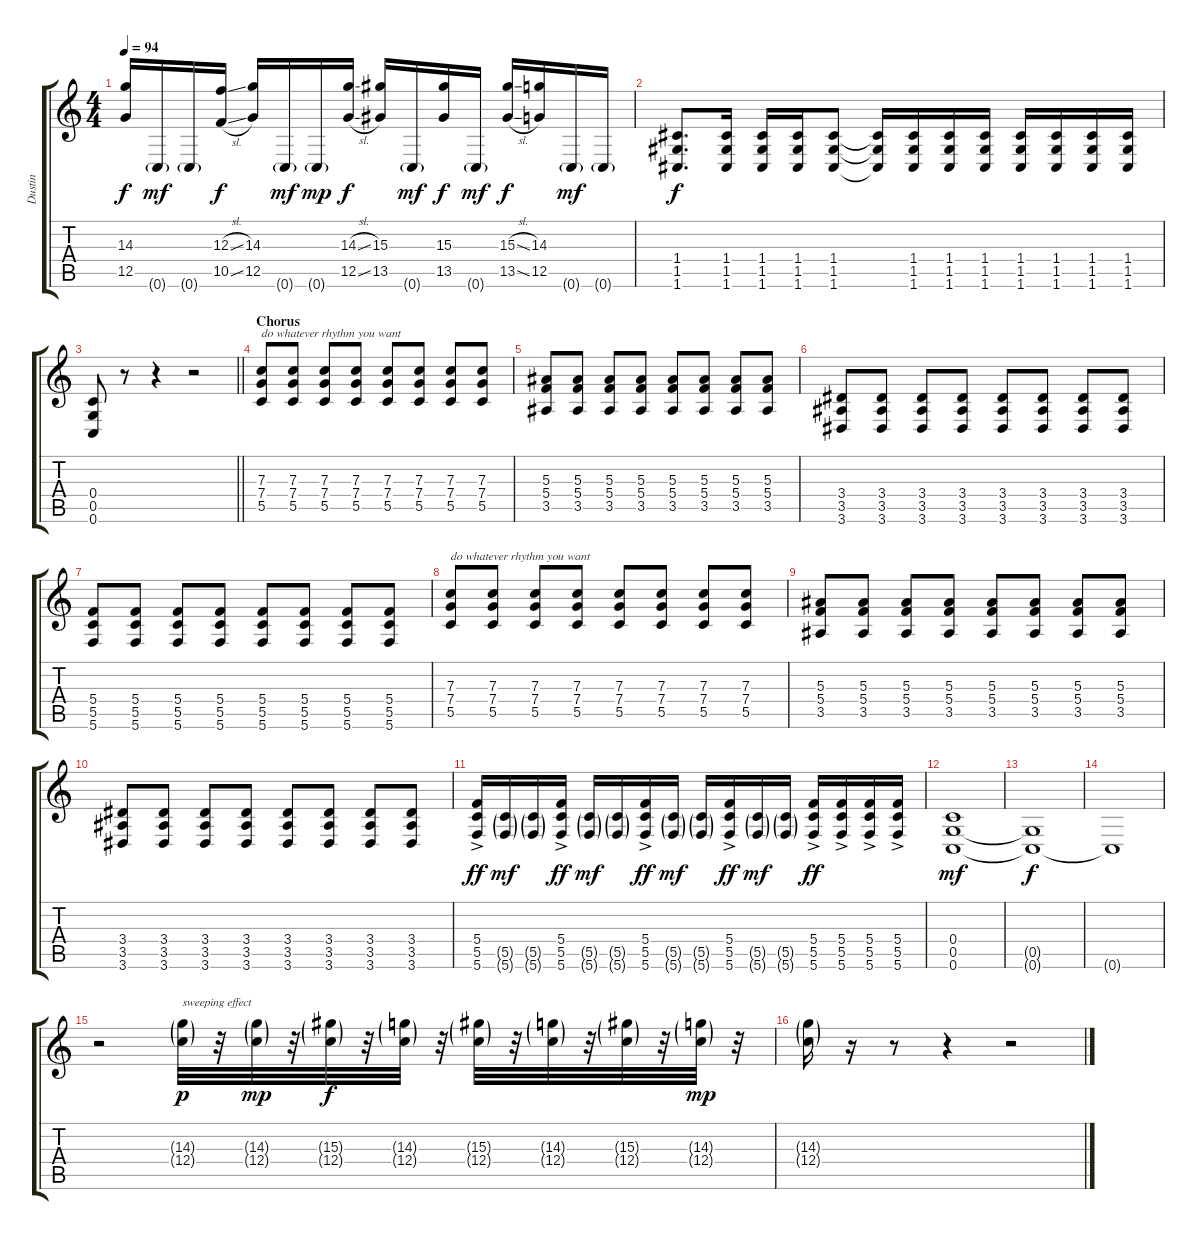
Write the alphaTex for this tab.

\track ("Dustin" "Dustin") {instrument overdrivenguitar}
\staff {score tabs}
\tuning (D4 A3 F3 C3 G2 C2) {hide}
\ts (4 4)
\tempo 94
\clef g2
\ks c
(14.3 12.5).16{dy f} 0.6{g}.16{dy mf} 0.6{g}.16 (12.3{sl} 10.5{sl}).16{dy f} (14.3 12.5).16 0.6{g}.16{dy mf} 0.6{g}.16{dy mp} (14.3{sl} 12.5{sl}).16{dy f} (15.3 13.5).16 0.6{g}.16{dy mf} (15.3 13.5).16{dy f} 0.6{g}.16{dy mf} (15.3{sl} 13.5{sl}).16{dy f} (14.3 12.5).16 0.6{g}.16{dy mf} 0.6{g}.16 |
(1.4 1.5 1.6).8{d dy f} (1.4 1.5 1.6).16 (1.4 1.5 1.6).16 (1.4 1.5 1.6).16 (1.4 1.5 1.6).8 (1.4{t} 1.5{t} 1.6{t}).16 (1.4 1.5 1.6).16 (1.4 1.5 1.6).16 (1.4 1.5 1.6).16 (1.4 1.5 1.6).16 (1.4 1.5 1.6).16 (1.4 1.5 1.6).16 (1.4 1.5 1.6).16 |
\barLineRight lightlight
(0.4 0.5 0.6).8 r.8 r.4 r.2 |
\section ("" "Chorus")
(7.3 7.4 5.5).8{txt "do whatever rhythm you want"} (7.3 7.4 5.5).8 (7.3 7.4 5.5).8 (7.3 7.4 5.5).8 (7.3 7.4 5.5).8 (7.3 7.4 5.5).8 (7.3 7.4 5.5).8 (7.3 7.4 5.5).8 |
(5.3 5.4 3.5).8 (5.3 5.4 3.5).8 (5.3 5.4 3.5).8 (5.3 5.4 3.5).8 (5.3 5.4 3.5).8 (5.3 5.4 3.5).8 (5.3 5.4 3.5).8 (5.3 5.4 3.5).8 |
(3.4 3.5 3.6).8 (3.4 3.5 3.6).8 (3.4 3.5 3.6).8 (3.4 3.5 3.6).8 (3.4 3.5 3.6).8 (3.4 3.5 3.6).8 (3.4 3.5 3.6).8 (3.4 3.5 3.6).8 |
(5.4 5.5 5.6).8 (5.4 5.5 5.6).8 (5.4 5.5 5.6).8 (5.4 5.5 5.6).8 (5.4 5.5 5.6).8 (5.4 5.5 5.6).8 (5.4 5.5 5.6).8 (5.4 5.5 5.6).8 |
(7.3 7.4 5.5).8{txt "do whatever rhythm you want"} (7.3 7.4 5.5).8 (7.3 7.4 5.5).8 (7.3 7.4 5.5).8 (7.3 7.4 5.5).8 (7.3 7.4 5.5).8 (7.3 7.4 5.5).8 (7.3 7.4 5.5).8 |
(5.3 5.4 3.5).8 (5.3 5.4 3.5).8 (5.3 5.4 3.5).8 (5.3 5.4 3.5).8 (5.3 5.4 3.5).8 (5.3 5.4 3.5).8 (5.3 5.4 3.5).8 (5.3 5.4 3.5).8 |
(3.4 3.5 3.6).8 (3.4 3.5 3.6).8 (3.4 3.5 3.6).8 (3.4 3.5 3.6).8 (3.4 3.5 3.6).8 (3.4 3.5 3.6).8 (3.4 3.5 3.6).8 (3.4 3.5 3.6).8 |
(5.4{ac} 5.5{ac} 5.6{ac}).16{dy ff} (5.5{g} 5.6{g}).16{dy mf} (5.5{g} 5.6{g}).16 (5.4{ac} 5.5{ac} 5.6{ac}).16{dy ff} (5.5{g} 5.6{g}).16{dy mf} (5.5{g} 5.6{g}).16 (5.4{ac} 5.5{ac} 5.6{ac}).16{dy ff} (5.5{g} 5.6{g}).16{dy mf} (5.5{g} 5.6{g}).16 (5.4{ac} 5.5{ac} 5.6{ac}).16{dy ff} (5.5{g} 5.6{g}).16{dy mf} (5.5{g} 5.6{g}).16 (5.4{ac} 5.5{ac} 5.6{ac}).16{dy ff} (5.4{ac} 5.5{ac} 5.6{ac}).16 (5.4{ac} 5.5{ac} 5.6{ac}).16 (5.4{ac} 5.5{ac} 5.6{ac}).16 |
(0.4 0.5 0.6).1{dy mf} |
(0.5{t} 0.6{t}).1{dy f} |
0.6{t}.1 |
r.2 (14.3{g} 12.4{g}).32{txt "sweeping effect" dy p} r.32 (14.3{g} 12.4{g}).32{dy mp} r.32 (15.3{g} 12.4{g}).32{dy f} r.32 (14.3{g} 12.4{g}).32 r.32 (15.3{g} 12.4{g}).32 r.32 (14.3{g} 12.4{g}).32 r.32 (15.3{g} 12.4{g}).32 r.32 (14.3{g} 12.4{g}).32{dy mp} r.32 |
(14.3{g} 12.4{g}).16 r.16 r.8 r.4 r.2
